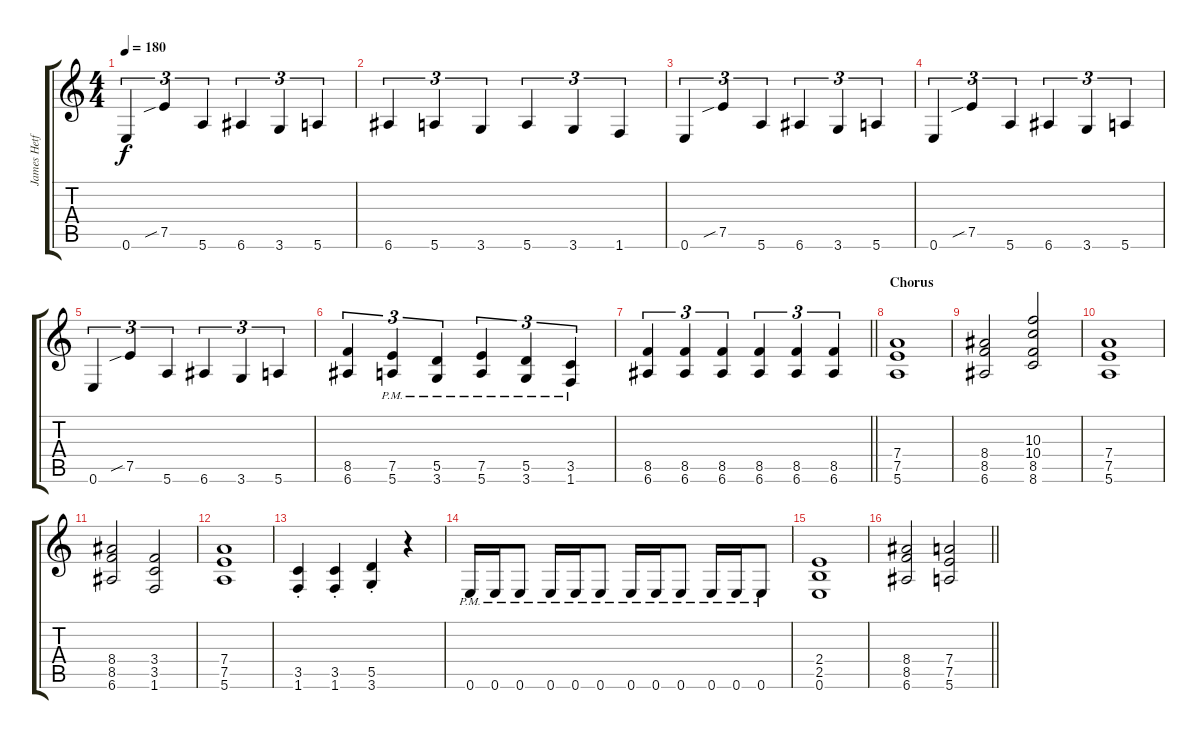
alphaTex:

\track ("James Hetfield" "James Hetf") {instrument distortionguitar}
\staff {score tabs}
\tuning (E4 B3 G3 D3 A2 E2) {hide}
\ts (4 4)
\tempo 180
\clef g2
\ks c
0.6.4{tu (3 2) dy f} 7.5{sib}.4{tu (3 2)} 5.6.4{tu (3 2)} 6.6.4{tu (3 2)} 3.6.4{tu (3 2)} 5.6.4{tu (3 2)} |
6.6.4{tu (3 2)} 5.6.4{tu (3 2)} 3.6.4{tu (3 2)} 5.6.4{tu (3 2)} 3.6.4{tu (3 2)} 1.6.4{tu (3 2)} |
0.6.4{tu (3 2)} 7.5{sib}.4{tu (3 2)} 5.6.4{tu (3 2)} 6.6.4{tu (3 2)} 3.6.4{tu (3 2)} 5.6.4{tu (3 2)} |
0.6.4{tu (3 2)} 7.5{sib}.4{tu (3 2)} 5.6.4{tu (3 2)} 6.6.4{tu (3 2)} 3.6.4{tu (3 2)} 5.6.4{tu (3 2)} |
0.6.4{tu (3 2)} 7.5{sib}.4{tu (3 2)} 5.6.4{tu (3 2)} 6.6.4{tu (3 2)} 3.6.4{tu (3 2)} 5.6.4{tu (3 2)} |
(8.5 6.6).4{tu (3 2)} (7.5{pm} 5.6{pm}).4{tu (3 2)} (5.5{pm} 3.6{pm}).4{tu (3 2)} (7.5{pm} 5.6{pm}).4{tu (3 2)} (5.5{pm} 3.6{pm}).4{tu (3 2)} (3.5{pm} 1.6{pm}).4{tu (3 2)} |
\barLineRight lightlight
(8.5 6.6).4{tu (3 2)} (8.5 6.6).4{tu (3 2)} (8.5 6.6).4{tu (3 2)} (8.5 6.6).4{tu (3 2)} (8.5 6.6).4{tu (3 2)} (8.5 6.6).4{tu (3 2)} |
\section ("" "Chorus")
(7.4 7.5 5.6).1 |
(8.4 8.5 6.6).2 (10.3 10.4 8.5 8.6).2 |
(7.4 7.5 5.6).1 |
(8.4 8.5 6.6).2 (3.4 3.5 1.6).2 |
(7.4 7.5 5.6).1 |
(3.5{st} 1.6{st}).4 (3.5{st} 1.6{st}).4 (5.5{st} 3.6{st}).4 r.4 |
0.6{pm}.16 0.6{pm}.16 0.6{pm}.8 0.6{pm}.16 0.6{pm}.16 0.6{pm}.8 0.6{pm}.16 0.6{pm}.16 0.6{pm}.8 0.6{pm}.16 0.6{pm}.16 0.6{pm}.8 |
(2.4 2.5 0.6).1 |
\barLineRight lightlight
(8.4 8.5 6.6).2 (7.4 7.5 5.6).2
